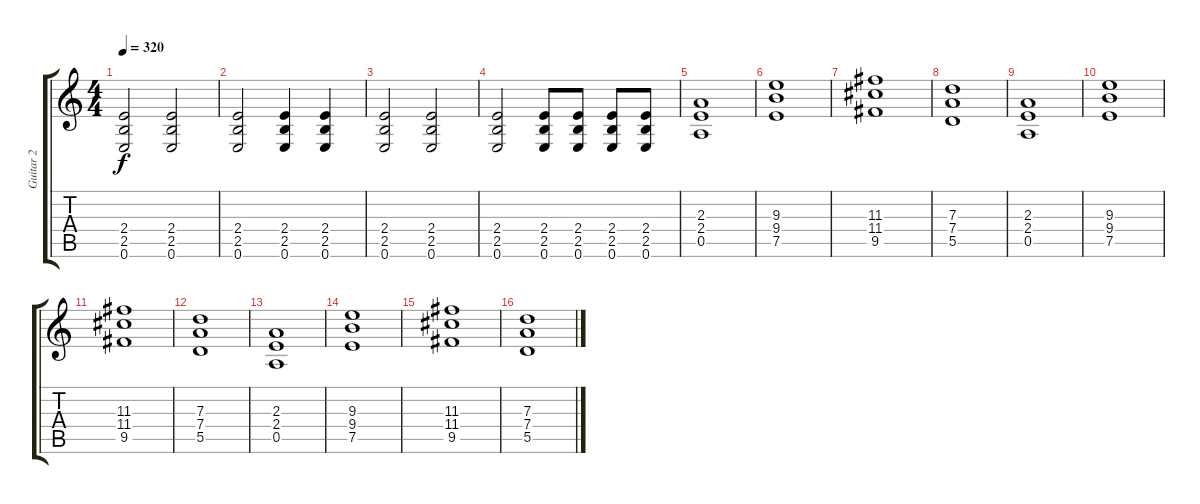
\track ("Guitar 2" "Guitar 2") {instrument distortionguitar}
\staff {score tabs}
\tuning (E4 B3 G3 D3 A2 E2) {hide}
\ts (4 4)
\tempo 320
\clef g2
\ks c
(2.4 2.5 0.6).2{dy f} (2.4 2.5 0.6).2 |
(2.4 2.5 0.6).2 (2.4 2.5 0.6).4 (2.4 2.5 0.6).4 |
(2.4 2.5 0.6).2 (2.4 2.5 0.6).2 |
(2.4 2.5 0.6).2 (2.4 2.5 0.6).8 (2.4 2.5 0.6).8 (2.4 2.5 0.6).8 (2.4 2.5 0.6).8 |
(2.3 2.4 0.5).1 |
(9.3 9.4 7.5).1 |
(11.3 11.4 9.5).1 |
(7.3 7.4 5.5).1 |
(2.3 2.4 0.5).1 |
(9.3 9.4 7.5).1 |
(11.3 11.4 9.5).1 |
(7.3 7.4 5.5).1 |
(2.3 2.4 0.5).1 |
(9.3 9.4 7.5).1 |
(11.3 11.4 9.5).1 |
(7.3 7.4 5.5).1
